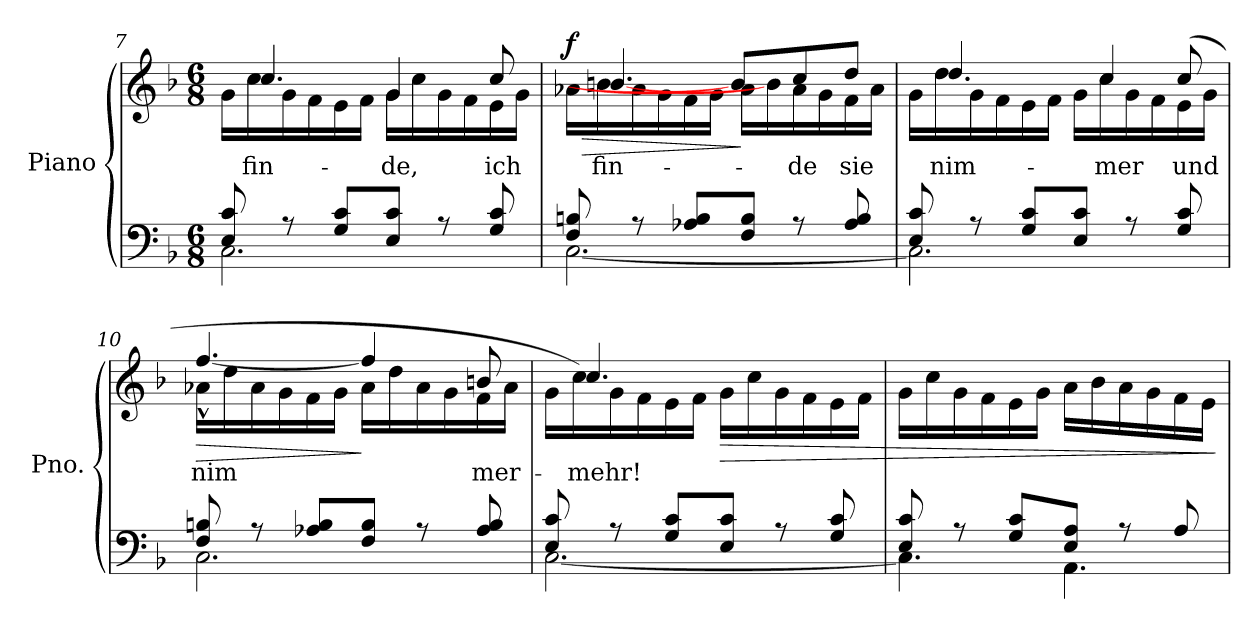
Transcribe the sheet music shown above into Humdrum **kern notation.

**kern	**kern	**text	**dynam
*part1	*part1	*part1	*part1
*staff2	*staff1	*staff1	*staff1/2
*I"Piano	*	*	*
*I'Pno.	*	*	*
*clefF4	*clefG2	*	*
*k[b-]	*k[b-]	*	*
*M6/8	*M6/8	*	*
=7	=7	=7	=7
*^	*^	*	*
*	*	*	*^	*	*
8E/ 8c/	2.C\	16g\LL	16ryy	4.ryy	.	.
*	*	*MM105	*	*	*	*
!	!	!	!LO:N:head=solid	!	!LO:LY:a	!
.	.	16cc\	4.cc/	.	fin-	.
8r	.	16g\	.	.	.	.
*	*	*MM113	*	*	*	*
.	.	16f\	.	.	.	.
8G/ 8c/L	.	16e\	.	.	.	.
.	.	16f\JJ	.	.	.	.
!	!	!	!	!	!LO:LY:a	!
8E/ 8c/J	.	16g\LL	.	4g/	de,	.
.	.	16cc\	16ryy	.	.	.
8r	.	16g\	4ryy	.	.	.
.	.	16f\	.	.	.	.
!	!	!	!	!	!LO:LY:a	!
8G/ 8c/	.	16e\	.	8cc/	ich	.
.	.	16g\JJ	.	.	.	.
!!LO:LB:g=z	!!	!!
=8	=8	=8	=8	=8	=8	=8
!	!	!	!	!	!	!LO:HP:b
!	!	!	!	!	!	!LO:DY:n=1:b
8F/ 8Bn/	[2.C\	16a-X\LL	16ryy	4.ryy	.	> f
!	!	!	!LO:N:head=solid	!	!LO:LY:a	!
.	.	16bn\	[4.b/	.	fin-	.
8r	.	16a-\	.	.	.	.
.	.	16g\	.	.	.	.
8A-X/ 8B/L	.	16f\	.	.	.	.
.	.	16g\JJ	.	.	.	.
8F/ 8B/J	.	16a-\LL	.	8b/L]	.	]
.	.	16b\	16ryy	.	.	.
!	!	!	!	!	!LO:LY:a	!
8r	.	16a-\	4ryy	8cc/	de	.
.	.	16g\	.	.	.	.
*	*	*MM105	*	*	*	*
!	!	!	!	!	!LO:LY:a	!
8A-/ 8B/	.	16f\	.	8dd/J	sie	.
.	.	16a-\JJ	.	.	.	.
=9	=9	=9	=9	=9	=9	=9
8E/ 8c/	2.C\]	16g\LL	16ryy	4.ryy	.	.
!	!	!	!LO:N:head=solid	!	!LO:LY:a	!
.	.	16dd\	4.dd/	.	nim-	.
8r	.	16g\	.	.	.	.
*	*	*MM113	*	*	*	*
.	.	16f\	.	.	.	.
8G/ 8c/L	.	16e\	.	.	.	.
.	.	16f\JJ	.	.	.	.
8E/ 8c/J	.	16g\LL	.	4ryy	.	.
!	!	!	!	!	!LO:LY:a	!
.	.	16cc\	4cc/	.	-mer	.
8r	.	16g\	.	.	.	.
.	.	16f\	.	.	.	.
*	*	*MM98	*	*	*	*
!	!	!	!	!	!LO:LY:a	!
8G/ 8c/	.	16e\	.	(8cc/	und	.
.	.	16g\JJ	16ryy	.	.	.
=10	=10	=10	=10	=10	=10	=10
*	*	*MM105	*	*	*	*
!	!	!	!	!	!LO:LY:a	!LO:HP:b
8F/ 8Bn/	2.C\	16a-X\LL	[4.ff^^/	2.ryy	nim	>
.	.	16dd\	.	.	.	.
8r	.	16a-\	.	.	.	.
*	*	*MM113	*	*	*	*
.	.	16g\	.	.	.	.
8A-X/ 8B/L	.	16f\	.	.	.	.
.	.	16g\JJ	.	.	.	.
8F/ 8B/J	.	16a-\LL	4ff/]	.	.	]
.	.	16dd\	.	.	.	.
8r	.	16a-\	.	.	.	.
.	.	16g\	.	.	.	.
!	!	!	!	!	!LO:LY:a	!
8A-/ 8B/	.	16f\	8bn/	.	mer-	.
.	.	16a-\JJ	.	.	.	.
=11	=11	=11	=11	=11	=11	=11
8E/ 8c/	[2.C\	16g\LL	16ryy	2.ryy	.	.
!	!	!	!LO:N:head=solid	!	!LO:LY:a	!
.	.	16cc\)	4.cc/	.	-mehr!	.
8r	.	16g\	.	.	.	.
.	.	16f\	.	.	.	.
8G/ 8c/L	.	16e\	.	.	.	.
.	.	16f\JJ	.	.	.	.
!	!	!	!	!	!	!LO:HP:b
8E/ 8c/J	.	16g\LL	.	.	.	>
.	.	16cc\	4ryy	.	.	.
8r	.	16g\	.	.	.	.
.	.	16f\	.	.	.	.
8G/ 8c/	.	16e\	.	.	.	.
.	.	16f\JJ	16ryy	.	.	.
*	*	*v	*v	*v	*	*
!!LO:LB:g=z
=12	=12	=12	=12	=12
8E/ 8c/	4.C\]	16g\LL	.	.
.	.	16cc\	.	.
8r	.	16g\	.	.
.	.	16f\	.	.
8G/ 8c/L	.	16e\	.	.
.	.	16g\JJ	.	.
8E/ 8A/J	4.AA\	16a\LL	.	.
*	*	*MM105	*	*
.	.	16b-\	.	.
8r	.	16a\	.	.
.	.	16g\	.	.
8A/	.	16f\	.	.
.	.	16e\JJ	.	.
*v	*v	*	*	*
.	.	.	]
=	=	=	=
*-	*-	*-	*-
